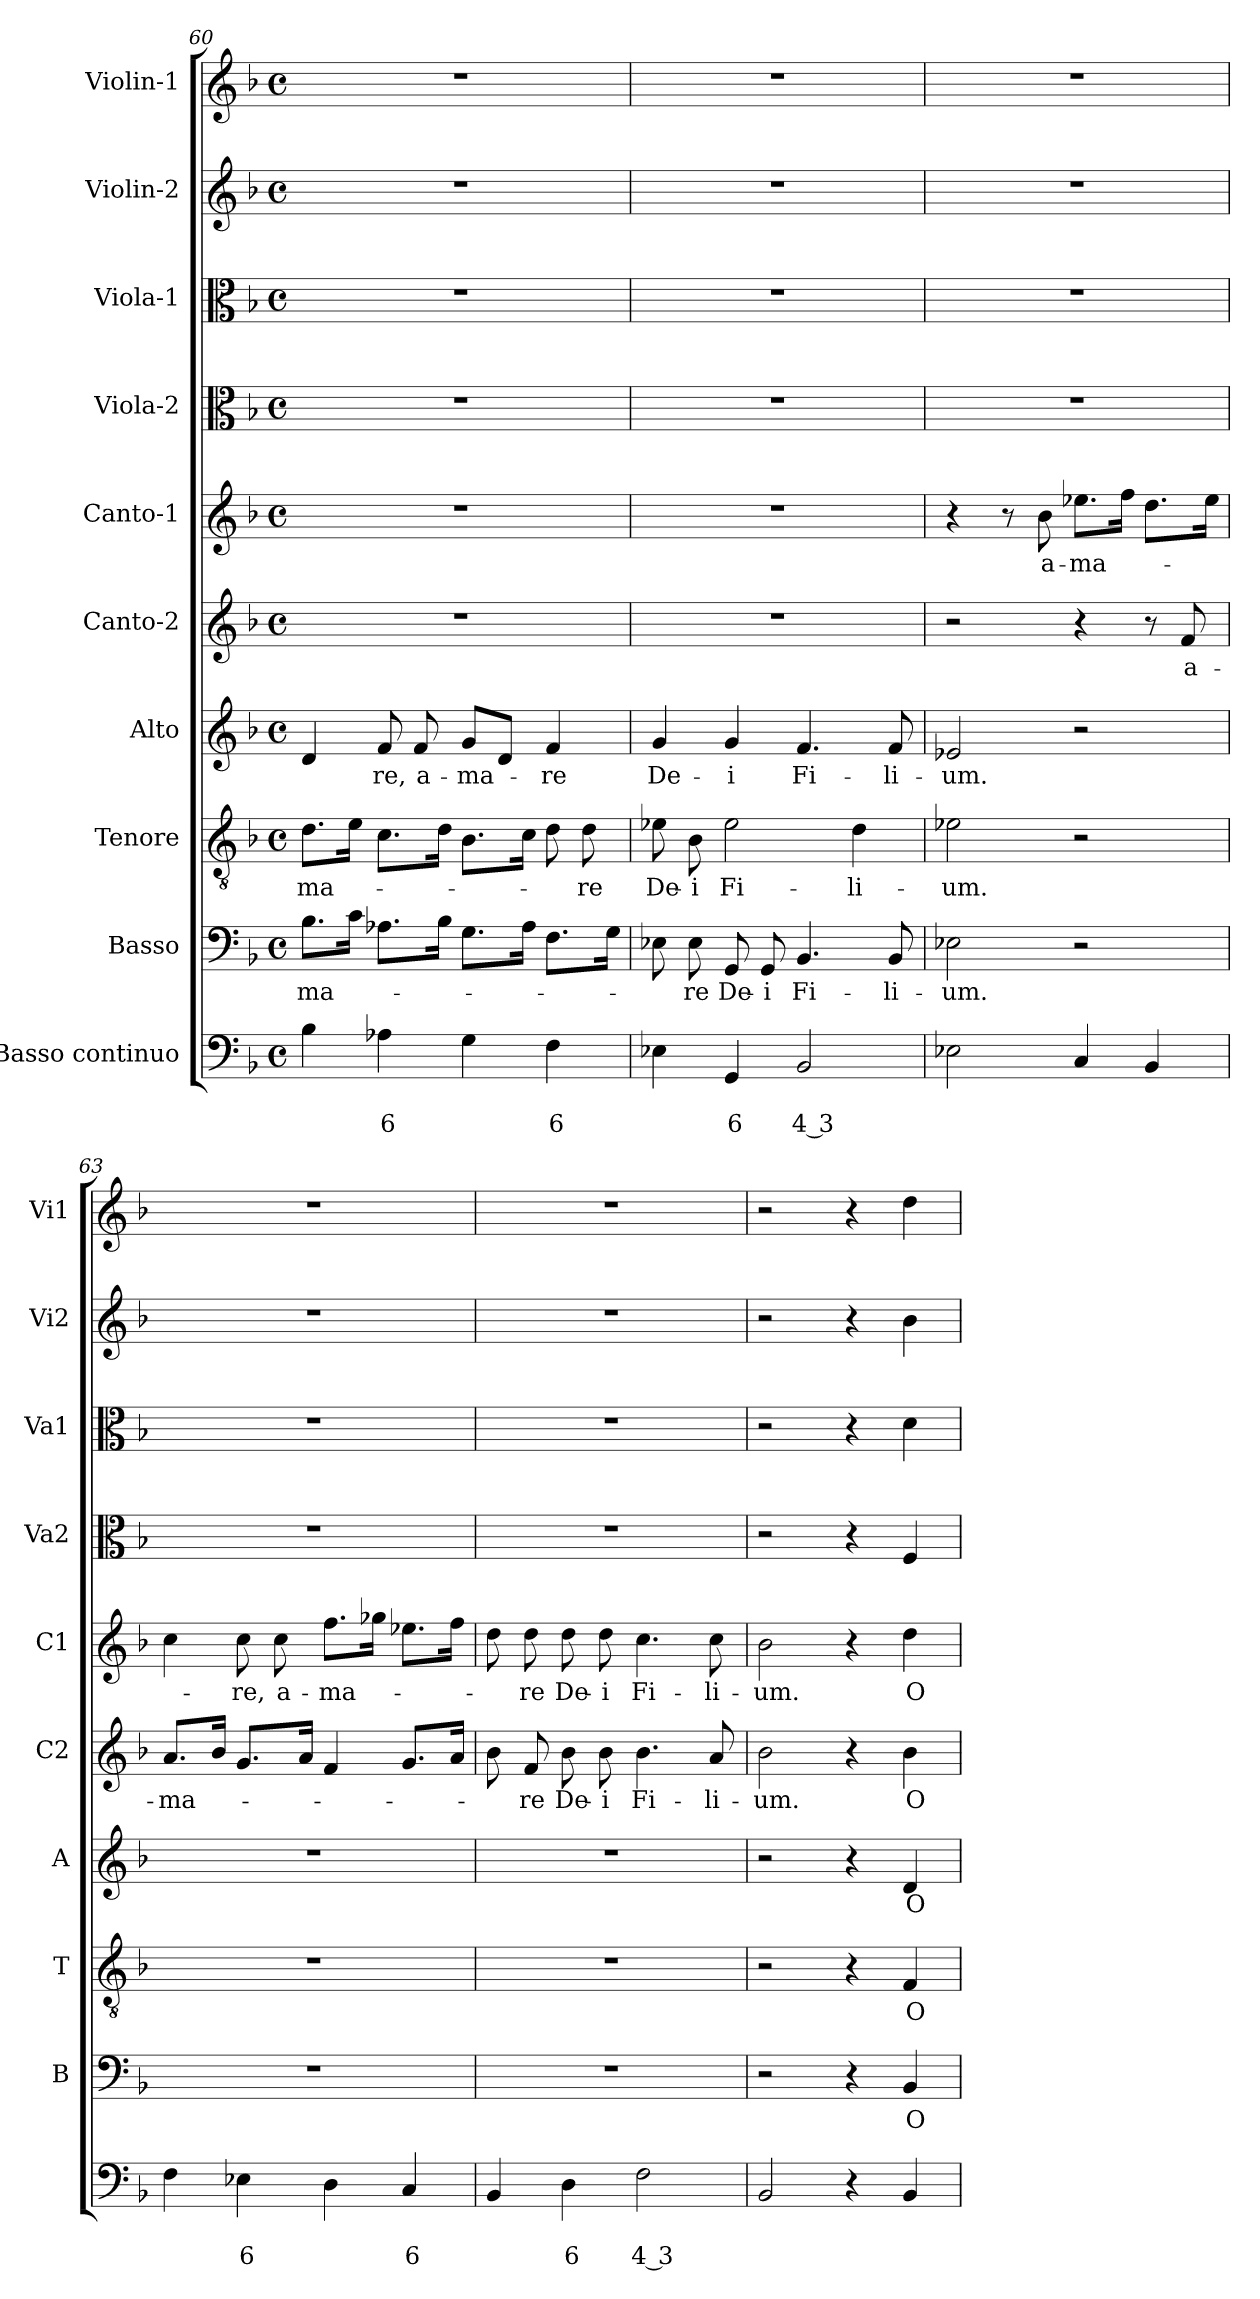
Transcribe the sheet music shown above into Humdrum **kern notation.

**kern	**text	**text	**kern	**text	**kern	**text	**kern	**text	**kern	**text	**kern	**text	**kern	**kern	**kern	**kern
*part10	*part10	*part10	*part9	*part9	*part8	*part8	*part7	*part7	*part6	*part6	*part5	*part5	*part4	*part3	*part2	*part1
*staff10	*staff10	*staff10	*staff9	*staff9	*staff8	*staff8	*staff7	*staff7	*staff6	*staff6	*staff5	*staff5	*staff4	*staff3	*staff2	*staff1
*I"Basso continuo	*	*	*I"Basso	*	*I"Tenore	*	*I"Alto	*	*I"Canto-2	*	*I"Canto-1	*	*I"Viola-2	*I"Viola-1	*I"Violin-2	*I"Violin-1
*	*	*	*I'B	*	*I'T	*	*I'A	*	*I'C2	*	*I'C1	*	*I'Va2	*I'Va1	*I'Vi2	*I'Vi1
*clefF4	*	*	*clefF4	*	*clefGv2	*	*clefG2	*	*clefG2	*	*clefG2	*	*clefC3	*clefC3	*clefG2	*clefG2
*k[b-]	*	*	*k[b-]	*	*k[b-]	*	*k[b-]	*	*k[b-]	*	*k[b-]	*	*k[b-]	*k[b-]	*k[b-]	*k[b-]
*F:	*	*	*F:	*	*F:	*	*F:	*	*F:	*	*F:	*	*F:	*F:	*F:	*F:
*M4/4	*	*	*M4/4	*	*M4/4	*	*M4/4	*	*M4/4	*	*M4/4	*	*M4/4	*M4/4	*M4/4	*M4/4
*met(c)	*	*	*met(c)	*	*met(c)	*	*met(c)	*	*met(c)	*	*met(c)	*	*met(c)	*met(c)	*met(c)	*met(c)
=60	=60	=60	=60	=60	=60	=60	=60	=60	=60	=60	=60	=60	=60	=60	=60	=60
!	!	!	!	!LO:LY:b	!	!LO:LY:b	!	!	!	!	!	!	!	!	!	!
4B-\	.	.	8.B-\L	-ma-	8.d\L	-ma-	4d/	.	1r	.	1r	.	1r	1r	1r	1r
.	.	.	16c\Jk	.	16e\Jk	.	.	.	.	.	.	.	.	.	.	.
!	!	!LO:LY:b	!	!	!	!	!	!LO:LY:b	!	!	!	!	!	!	!	!
4A-X\	.	6	8.A-X\L	.	8.c\L	.	8f/	-re,	.	.	.	.	.	.	.	.
!	!	!	!	!	!	!	!	!LO:LY:b	!	!	!	!	!	!	!	!
.	.	.	.	.	.	.	8f/	a-	.	.	.	.	.	.	.	.
.	.	.	16B-\Jk	.	16d\Jk	.	.	.	.	.	.	.	.	.	.	.
!	!	!	!	!	!	!	!	!LO:LY:b	!	!	!	!	!	!	!	!
4G\	.	.	8.G\L	.	8.B-\L	.	8g/L	-ma-	.	.	.	.	.	.	.	.
.	.	.	.	.	.	.	8d/J	.	.	.	.	.	.	.	.	.
.	.	.	16A-\Jk	.	16c\Jk	.	.	.	.	.	.	.	.	.	.	.
!	!	!LO:LY:b	!	!	!	!	!	!LO:LY:b	!	!	!	!	!	!	!	!
4F\	.	6	8.F\L	.	8d\	.	4f/	-re	.	.	.	.	.	.	.	.
!	!	!	!	!	!	!LO:LY:b	!	!	!	!	!	!	!	!	!	!
.	.	.	.	.	8d\	-re	.	.	.	.	.	.	.	.	.	.
.	.	.	16G\Jk	.	.	.	.	.	.	.	.	.	.	.	.	.
=61	=61	=61	=61	=61	=61	=61	=61	=61	=61	=61	=61	=61	=61	=61	=61	=61
!	!	!	!	!	!	!LO:LY:b	!	!LO:LY:b	!	!	!	!	!	!	!	!
4E-X\	.	.	8E-X\	.	8e-X\	De-	4g/	De-	1r	.	1r	.	1r	1r	1r	1r
!	!	!	!	!LO:LY:b	!	!LO:LY:b	!	!	!	!	!	!	!	!	!	!
.	.	.	8E-\	-re	8B-\	-i	.	.	.	.	.	.	.	.	.	.
!	!	!LO:LY:b	!	!LO:LY:b	!	!LO:LY:b	!	!LO:LY:b	!	!	!	!	!	!	!	!
4GG/	.	6	8GG/	De-	2e-\	Fi-	4g/	-i	.	.	.	.	.	.	.	.
!	!	!	!	!LO:LY:b	!	!	!	!	!	!	!	!	!	!	!	!
.	.	.	8GG/	-i	.	.	.	.	.	.	.	.	.	.	.	.
!	!	!LO:LY:b	!	!LO:LY:b	!	!	!	!LO:LY:b	!	!	!	!	!	!	!	!
2BB-/	.	4 3	4.BB-/	Fi-	.	.	4.f/	Fi-	.	.	.	.	.	.	.	.
!	!	!	!	!	!	!LO:LY:b	!	!	!	!	!	!	!	!	!	!
.	.	.	.	.	4d\	-li-	.	.	.	.	.	.	.	.	.	.
!	!	!	!	!LO:LY:b	!	!	!	!LO:LY:b	!	!	!	!	!	!	!	!
.	.	.	8BB-/	-li-	.	.	8f/	-li-	.	.	.	.	.	.	.	.
=62	=62	=62	=62	=62	=62	=62	=62	=62	=62	=62	=62	=62	=62	=62	=62	=62
!	!	!	!	!LO:LY:b	!	!LO:LY:b	!	!LO:LY:b	!	!	!	!	!	!	!	!
2E-X\	.	.	2E-X\	-um.	2e-X\	-um.	2e-X/	-um.	2r	.	4r	.	1r	1r	1r	1r
.	.	.	.	.	.	.	.	.	.	.	8r	.	.	.	.	.
!	!	!	!	!	!	!	!	!	!	!	!	!LO:LY:b	!	!	!	!
.	.	.	.	.	.	.	.	.	.	.	8b-\	a-	.	.	.	.
!	!	!	!	!	!	!	!	!	!	!	!	!LO:LY:b	!	!	!	!
4C/	.	.	2r	.	2r	.	2r	.	4r	.	8.ee-X\L	-ma-	.	.	.	.
.	.	.	.	.	.	.	.	.	.	.	16ff\Jk	.	.	.	.	.
4BB-/	.	.	.	.	.	.	.	.	8r	.	8.dd\L	.	.	.	.	.
!	!	!	!	!	!	!	!	!	!	!LO:LY:b	!	!	!	!	!	!
.	.	.	.	.	.	.	.	.	8f/	a-	.	.	.	.	.	.
.	.	.	.	.	.	.	.	.	.	.	16ee-\Jk	.	.	.	.	.
!!LO:PB:g=z
=63	=63	=63	=63	=63	=63	=63	=63	=63	=63	=63	=63	=63	=63	=63	=63	=63
!	!	!	!	!	!	!	!	!	!	!LO:LY:b	!	!	!	!	!	!
4F\	.	.	1r	.	1r	.	1r	.	8.a/L	-ma-	4cc\	.	1r	1r	1r	1r
.	.	.	.	.	.	.	.	.	16b-/Jk	.	.	.	.	.	.	.
!	!	!LO:LY:b	!	!	!	!	!	!	!	!	!	!LO:LY:b	!	!	!	!
4E-X\	.	6	.	.	.	.	.	.	8.g/L	.	8cc\	-re,	.	.	.	.
!	!	!	!	!	!	!	!	!	!	!	!	!LO:LY:b	!	!	!	!
.	.	.	.	.	.	.	.	.	.	.	8cc\	a-	.	.	.	.
.	.	.	.	.	.	.	.	.	16a/Jk	.	.	.	.	.	.	.
!	!	!	!	!	!	!	!	!	!	!	!	!LO:LY:b	!	!	!	!
4D\	.	.	.	.	.	.	.	.	4f/	.	8.ff\L	-ma-	.	.	.	.
.	.	.	.	.	.	.	.	.	.	.	16gg-X\Jk	.	.	.	.	.
!	!	!LO:LY:b	!	!	!	!	!	!	!	!	!	!	!	!	!	!
4C/	.	6	.	.	.	.	.	.	8.g/L	.	8.ee-X\L	.	.	.	.	.
.	.	.	.	.	.	.	.	.	16a/Jk	.	16ff\Jk	.	.	.	.	.
=64	=64	=64	=64	=64	=64	=64	=64	=64	=64	=64	=64	=64	=64	=64	=64	=64
4BB-/	.	.	1r	.	1r	.	1r	.	8b-\	.	8dd\	.	1r	1r	1r	1r
!	!	!	!	!	!	!	!	!	!	!LO:LY:b	!	!LO:LY:b	!	!	!	!
.	.	.	.	.	.	.	.	.	8f/	-re	8dd\	-re	.	.	.	.
!	!	!LO:LY:b	!	!	!	!	!	!	!	!LO:LY:b	!	!LO:LY:b	!	!	!	!
4D\	.	6	.	.	.	.	.	.	8b-\	De-	8dd\	De-	.	.	.	.
!	!	!	!	!	!	!	!	!	!	!LO:LY:b	!	!LO:LY:b	!	!	!	!
.	.	.	.	.	.	.	.	.	8b-\	-i	8dd\	-i	.	.	.	.
!	!	!LO:LY:b	!	!	!	!	!	!	!	!LO:LY:b	!	!LO:LY:b	!	!	!	!
2F\	.	4 3	.	.	.	.	.	.	4.b-\	Fi-	4.cc\	Fi-	.	.	.	.
!	!	!	!	!	!	!	!	!	!	!LO:LY:b	!	!LO:LY:b	!	!	!	!
.	.	.	.	.	.	.	.	.	8a/	-li-	8cc\	-li-	.	.	.	.
=65	=65	=65	=65	=65	=65	=65	=65	=65	=65	=65	=65	=65	=65	=65	=65	=65
!	!	!	!	!	!	!	!	!	!	!LO:LY:b	!	!LO:LY:b	!	!	!	!
2BB-/	.	.	2r	.	2r	.	2r	.	2b-\	-um.	2b-\	-um.	2r	2r	2r	2r
4r	.	.	4r	.	4r	.	4r	.	4r	.	4r	.	4r	4r	4r	4r
!	!	!	!	!LO:LY:b	!	!LO:LY:b	!	!LO:LY:b	!	!LO:LY:b	!	!LO:LY:b	!	!	!	!
4BB-/	.	.	4BB-/	O	4F/	O	4d/	O	4b-\	O	4dd\	O	4F/	4d\	4b-\	4dd\
=	=	=	=	=	=	=	=	=	=	=	=	=	=	=	=	=
*-	*-	*-	*-	*-	*-	*-	*-	*-	*-	*-	*-	*-	*-	*-	*-	*-
